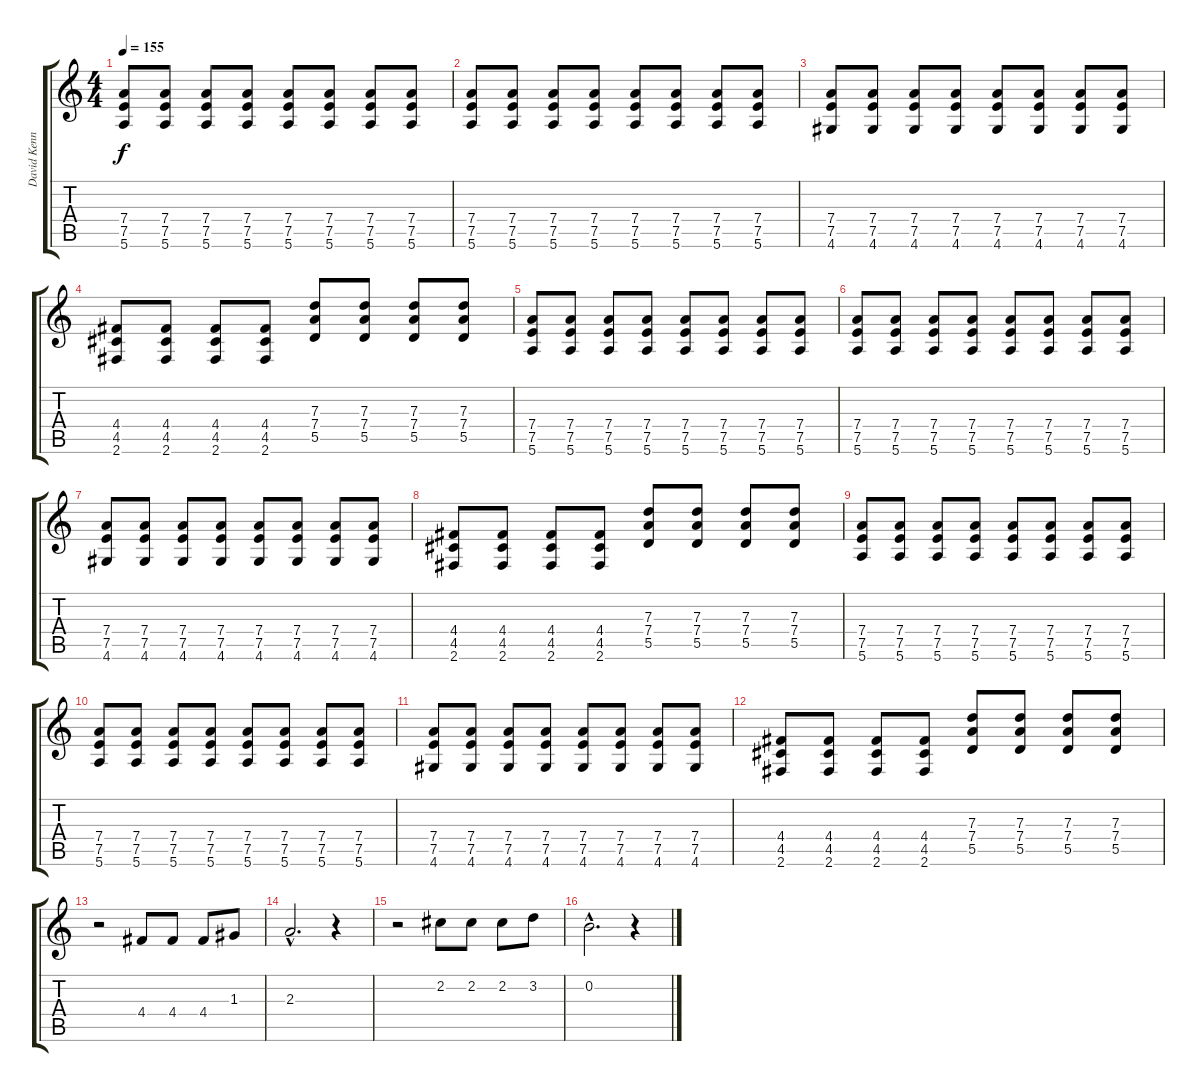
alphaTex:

\track ("David Kennedy(guitar)" "David Kenn") {instrument distortionguitar}
\staff {score tabs}
\tuning (E4 B3 G3 D3 A2 E2) {hide}
\ts (4 4)
\tempo 155
\clef g2
\ks c
(7.4 7.5 5.6).8{dy f} (7.4 7.5 5.6).8 (7.4 7.5 5.6).8 (7.4 7.5 5.6).8 (7.4 7.5 5.6).8 (7.4 7.5 5.6).8 (7.4 7.5 5.6).8 (7.4 7.5 5.6).8 |
(7.4 7.5 5.6).8 (7.4 7.5 5.6).8 (7.4 7.5 5.6).8 (7.4 7.5 5.6).8 (7.4 7.5 5.6).8 (7.4 7.5 5.6).8 (7.4 7.5 5.6).8 (7.4 7.5 5.6).8 |
(7.4 7.5 4.6).8 (7.4 7.5 4.6).8 (7.4 7.5 4.6).8 (7.4 7.5 4.6).8 (7.4 7.5 4.6).8 (7.4 7.5 4.6).8 (7.4 7.5 4.6).8 (7.4 7.5 4.6).8 |
(4.4 4.5 2.6).8 (4.4 4.5 2.6).8 (4.4 4.5 2.6).8 (4.4 4.5 2.6).8 (7.3 7.4 5.5).8 (7.3 7.4 5.5).8 (7.3 7.4 5.5).8 (7.3 7.4 5.5).8 |
(7.4 7.5 5.6).8 (7.4 7.5 5.6).8 (7.4 7.5 5.6).8 (7.4 7.5 5.6).8 (7.4 7.5 5.6).8 (7.4 7.5 5.6).8 (7.4 7.5 5.6).8 (7.4 7.5 5.6).8 |
(7.4 7.5 5.6).8 (7.4 7.5 5.6).8 (7.4 7.5 5.6).8 (7.4 7.5 5.6).8 (7.4 7.5 5.6).8 (7.4 7.5 5.6).8 (7.4 7.5 5.6).8 (7.4 7.5 5.6).8 |
(7.4 7.5 4.6).8 (7.4 7.5 4.6).8 (7.4 7.5 4.6).8 (7.4 7.5 4.6).8 (7.4 7.5 4.6).8 (7.4 7.5 4.6).8 (7.4 7.5 4.6).8 (7.4 7.5 4.6).8 |
(4.4 4.5 2.6).8 (4.4 4.5 2.6).8 (4.4 4.5 2.6).8 (4.4 4.5 2.6).8 (7.3 7.4 5.5).8 (7.3 7.4 5.5).8 (7.3 7.4 5.5).8 (7.3 7.4 5.5).8 |
(7.4 7.5 5.6).8 (7.4 7.5 5.6).8 (7.4 7.5 5.6).8 (7.4 7.5 5.6).8 (7.4 7.5 5.6).8 (7.4 7.5 5.6).8 (7.4 7.5 5.6).8 (7.4 7.5 5.6).8 |
(7.4 7.5 5.6).8 (7.4 7.5 5.6).8 (7.4 7.5 5.6).8 (7.4 7.5 5.6).8 (7.4 7.5 5.6).8 (7.4 7.5 5.6).8 (7.4 7.5 5.6).8 (7.4 7.5 5.6).8 |
(7.4 7.5 4.6).8 (7.4 7.5 4.6).8 (7.4 7.5 4.6).8 (7.4 7.5 4.6).8 (7.4 7.5 4.6).8 (7.4 7.5 4.6).8 (7.4 7.5 4.6).8 (7.4 7.5 4.6).8 |
(4.4 4.5 2.6).8 (4.4 4.5 2.6).8 (4.4 4.5 2.6).8 (4.4 4.5 2.6).8 (7.3 7.4 5.5).8 (7.3 7.4 5.5).8 (7.3 7.4 5.5).8 (7.3 7.4 5.5).8 |
r.2{volume 7 instrument electricguitarclean} 4.4.8 4.4.8 4.4.8 1.3.8 |
2.3{hac}.2{d} r.4 |
r.2 2.2.8{volume 7 instrument electricguitarclean} 2.2.8 2.2.8 3.2.8 |
0.2{hac}.2{d} r.4
